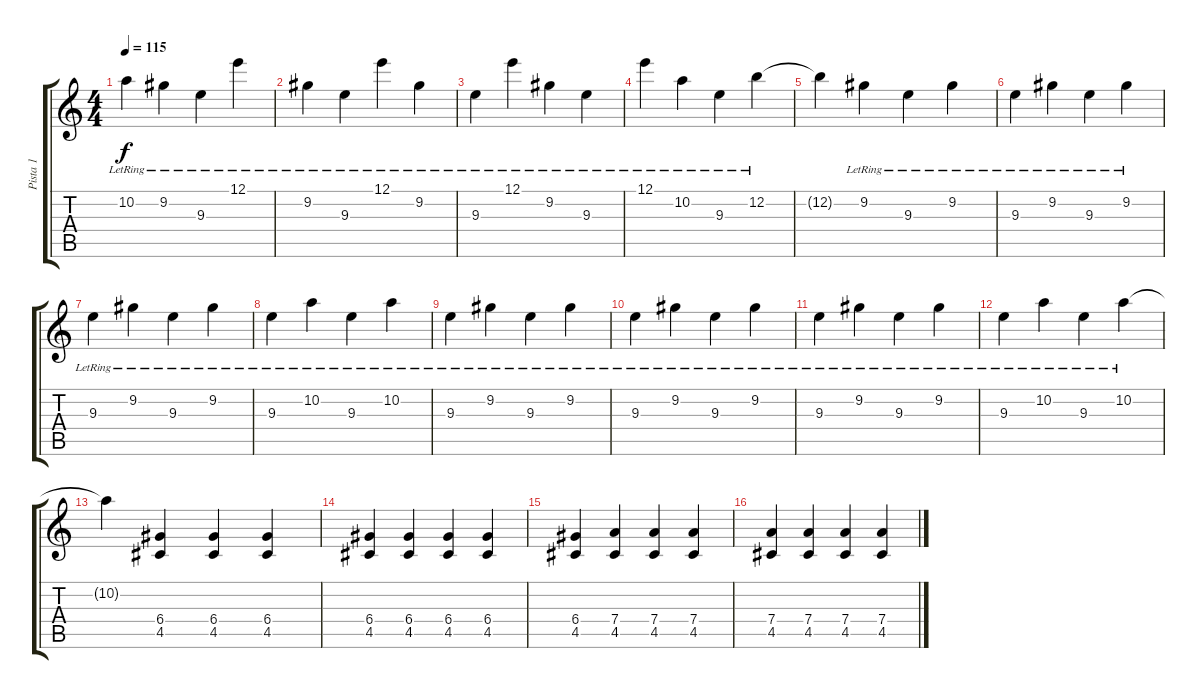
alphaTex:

\track ("Pista 1" "Pista 1") {instrument electricguitarclean}
\staff {score tabs}
\tuning (E4 B3 G3 D3 A2 D2) {hide}
\ts (4 4)
\tempo 115
\clef g2
\ks c
10.2{lr}.4{dy f} 9.2{lr}.4 9.3{lr}.4 12.1{lr}.4 |
9.2{lr}.4 9.3{lr}.4 12.1{lr}.4 9.2{lr}.4 |
9.3{lr}.4 12.1{lr}.4 9.2{lr}.4 9.3{lr}.4 |
12.1{lr}.4 10.2{lr}.4 9.3{lr}.4 12.2{lr}.4 |
12.2{t}.4 9.2{lr}.4{volume 10} 9.3{lr}.4 9.2{lr}.4 |
9.3{lr}.4 9.2{lr}.4 9.3{lr}.4 9.2{lr}.4 |
9.3{lr}.4 9.2{lr}.4 9.3{lr}.4 9.2{lr}.4 |
9.3{lr}.4 10.2{lr}.4 9.3{lr}.4 10.2{lr}.4 |
9.3{lr}.4 9.2{lr}.4 9.3{lr}.4 9.2{lr}.4 |
9.3{lr}.4 9.2{lr}.4 9.3{lr}.4 9.2{lr}.4 |
9.3{lr}.4 9.2{lr}.4 9.3{lr}.4 9.2{lr}.4 |
9.3{lr}.4 10.2{lr}.4 9.3{lr}.4 10.2{lr}.4 |
10.2{t}.4 (6.4 4.5).4 (6.4 4.5).4 (6.4 4.5).4 |
(6.4 4.5).4 (6.4 4.5).4 (6.4 4.5).4 (6.4 4.5).4 |
(6.4 4.5).4 (7.4 4.5).4 (7.4 4.5).4 (7.4 4.5).4 |
(7.4 4.5).4 (7.4 4.5).4 (7.4 4.5).4 (7.4 4.5).4
